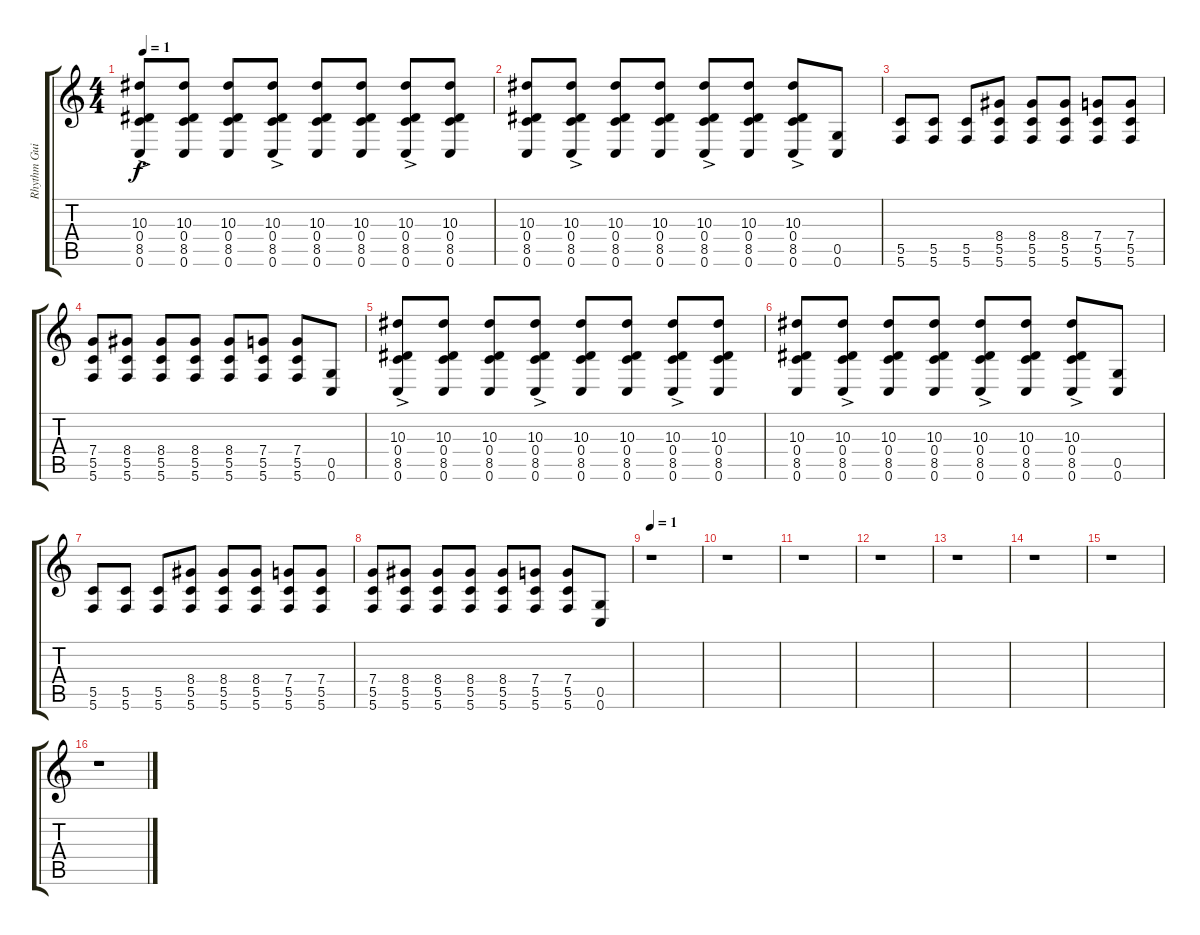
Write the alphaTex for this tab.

\track ("Rhythm Guitar 1" "Rhythm Gui") {instrument electricguitarjazz}
\staff {score tabs}
\tuning (D4 A3 F3 C3 G2 C2) {hide}
\ts (4 4)
\tempo 1
\clef g2
\ks c
(10.3 0.4 8.5{ac} 0.6).8{dy f} (10.3 0.4 8.5 0.6).8 (10.3 0.4 8.5 0.6).8 (10.3 0.4 8.5{ac} 0.6).8 (10.3 0.4 8.5 0.6).8 (10.3 0.4 8.5 0.6).8 (10.3 0.4 8.5{ac} 0.6).8 (10.3 0.4 8.5 0.6).8 |
(10.3 0.4 8.5 0.6).8 (10.3 0.4 8.5{ac} 0.6).8 (10.3 0.4 8.5 0.6).8 (10.3 0.4 8.5 0.6).8 (10.3 0.4 8.5{ac} 0.6).8 (10.3 0.4 8.5 0.6).8 (10.3 0.4 8.5{ac} 0.6).8 (0.5 0.6).8 |
(5.5 5.6).8 (5.5 5.6).8 (5.5 5.6).8 (8.4 5.5 5.6).8 (8.4 5.5 5.6).8 (8.4 5.5 5.6).8 (7.4 5.5 5.6).8 (7.4 5.5 5.6).8 |
(7.4 5.5 5.6).8 (8.4 5.5 5.6).8 (8.4 5.5 5.6).8 (8.4 5.5 5.6).8 (8.4 5.5 5.6).8 (7.4 5.5 5.6).8 (7.4 5.5 5.6).8 (0.5 0.6).8 |
(10.3 0.4 8.5{ac} 0.6).8 (10.3 0.4 8.5 0.6).8 (10.3 0.4 8.5 0.6).8 (10.3 0.4 8.5{ac} 0.6).8 (10.3 0.4 8.5 0.6).8 (10.3 0.4 8.5 0.6).8 (10.3 0.4 8.5{ac} 0.6).8 (10.3 0.4 8.5 0.6).8 |
(10.3 0.4 8.5 0.6).8 (10.3 0.4 8.5{ac} 0.6).8 (10.3 0.4 8.5 0.6).8 (10.3 0.4 8.5 0.6).8 (10.3 0.4 8.5{ac} 0.6).8 (10.3 0.4 8.5 0.6).8 (10.3 0.4 8.5{ac} 0.6).8 (0.5 0.6).8 |
(5.5 5.6).8 (5.5 5.6).8 (5.5 5.6).8 (8.4 5.5 5.6).8 (8.4 5.5 5.6).8 (8.4 5.5 5.6).8 (7.4 5.5 5.6).8 (7.4 5.5 5.6).8 |
(7.4 5.5 5.6).8 (8.4 5.5 5.6).8 (8.4 5.5 5.6).8 (8.4 5.5 5.6).8 (8.4 5.5 5.6).8 (7.4 5.5 5.6).8 (7.4 5.5 5.6).8 (0.5 0.6).8 |
\tempo 1
r.1 |
r.1 |
r.1 |
r.1 |
r.1 |
r.1 |
r.1 |
r.1
